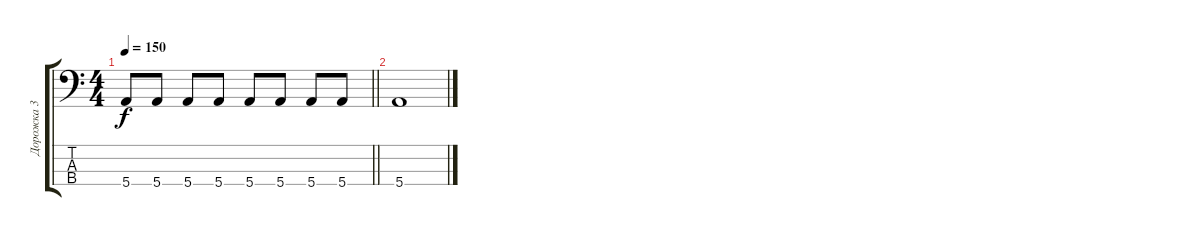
\track ("Дорожка 3" "Дорожка 3") {instrument electricbassfinger}
\staff {score tabs}
\tuning (G2 D2 A1 E1) {hide}
\ts (4 4)
\tempo 150
\clef f4
\barLineRight lightlight
\ks c
5.4.8{dy f} 5.4.8 5.4.8 5.4.8 5.4.8 5.4.8 5.4.8 5.4.8 |
5.4.1
